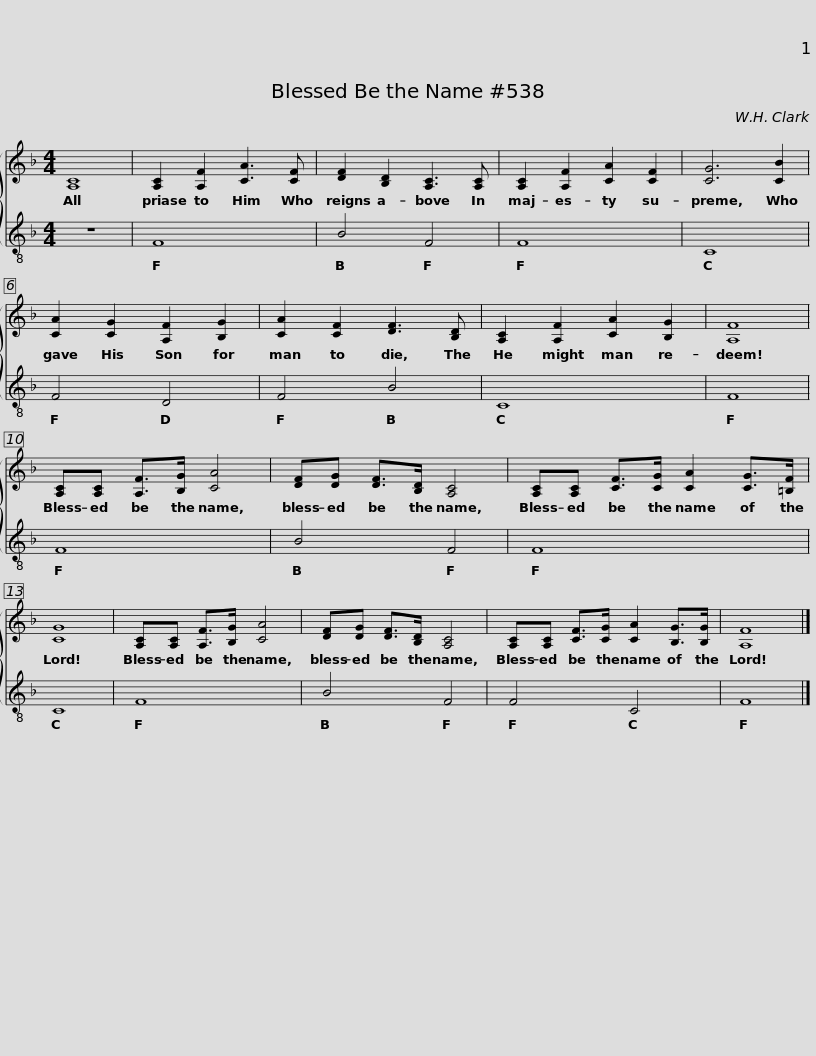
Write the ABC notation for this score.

X:1
%%score { 1 2 }
L:1/8
M:4/4
I:linebreak $
K:F
V:1 treble
V:2 treble-8
V:1
 [A,C]8 | [A,C]2 [A,F]2 [CA]3 [CF] | [DF]2 [B,D]2 [A,C]3 [A,C] | [A,C]2 [A,F]2 [CA]2 [CF]2 | [CG]6 [CB]2 |$ %5
 [CA]2 [CG]2 [A,F]2 [B,G]2 | [CA]2 [CF]2 [DF]3 [B,D] | [A,C]2 [A,F]2 [CA]2 [B,G]2 | [A,F]8 | [A,C][A,C] [A,F]>[B,G] [CA]4 |$ %10
 [DF][DG] [DF]>[B,D] [A,C]4 | [A,C][A,C] [CF]>[CG] [CA]2 [CG]>[=B,F] | [CG]8 | [A,C][A,C] [A,F]>[B,G] [CA]4 |$ [DF][DG] [DF]>[B,D] [A,C]4 | %15
 [A,C][A,C] [CF]>[CG] [CA]2 [B,G]>[B,G] | [A,F]8 |] %17
V:2
 z8 | F8 | B4 F4 | F8 | C8 |$ %5
 F4 D4 | F4 B4 | C8 | F8 | F8 |$ %10
 B4 F4 | F8 | C8 | F8 |$ B4 F4 | %15
 F4 C4 | F8 |] %17
